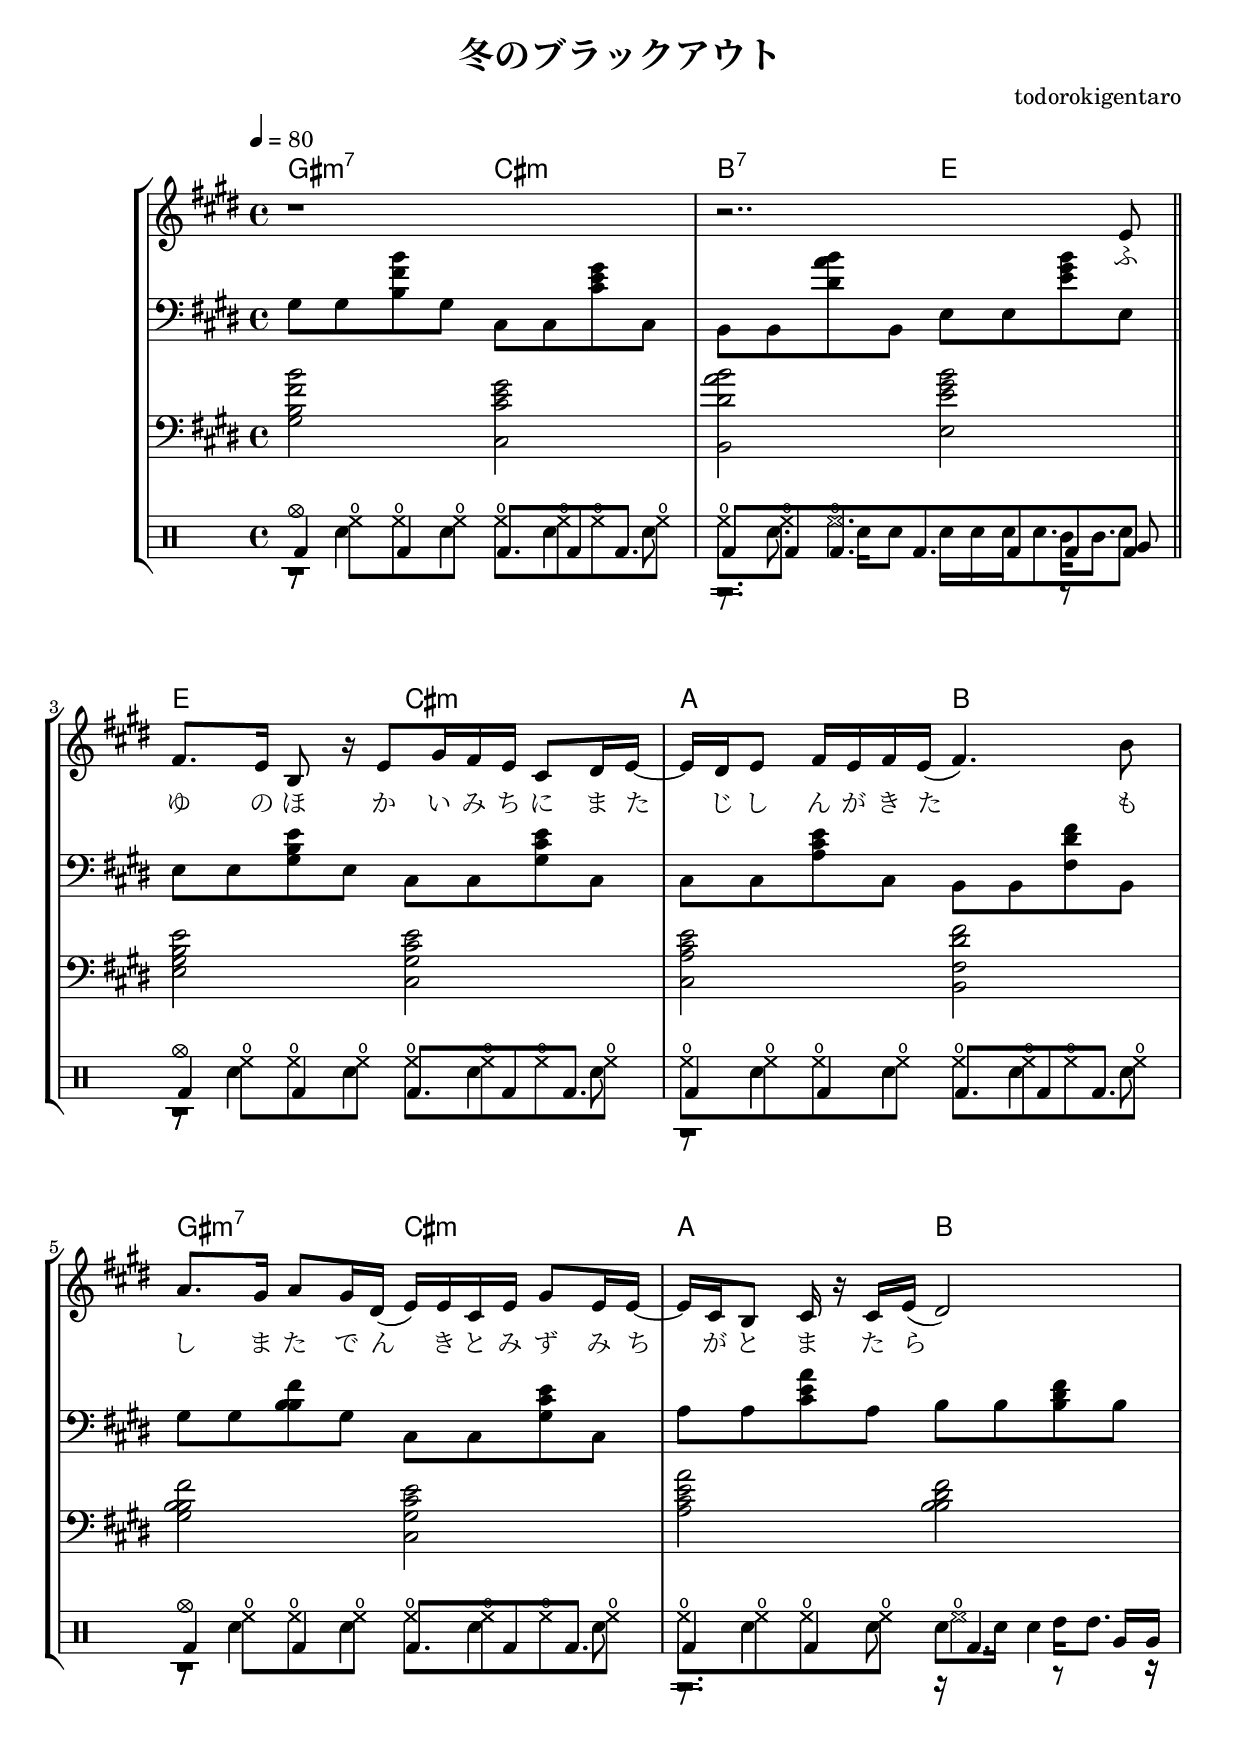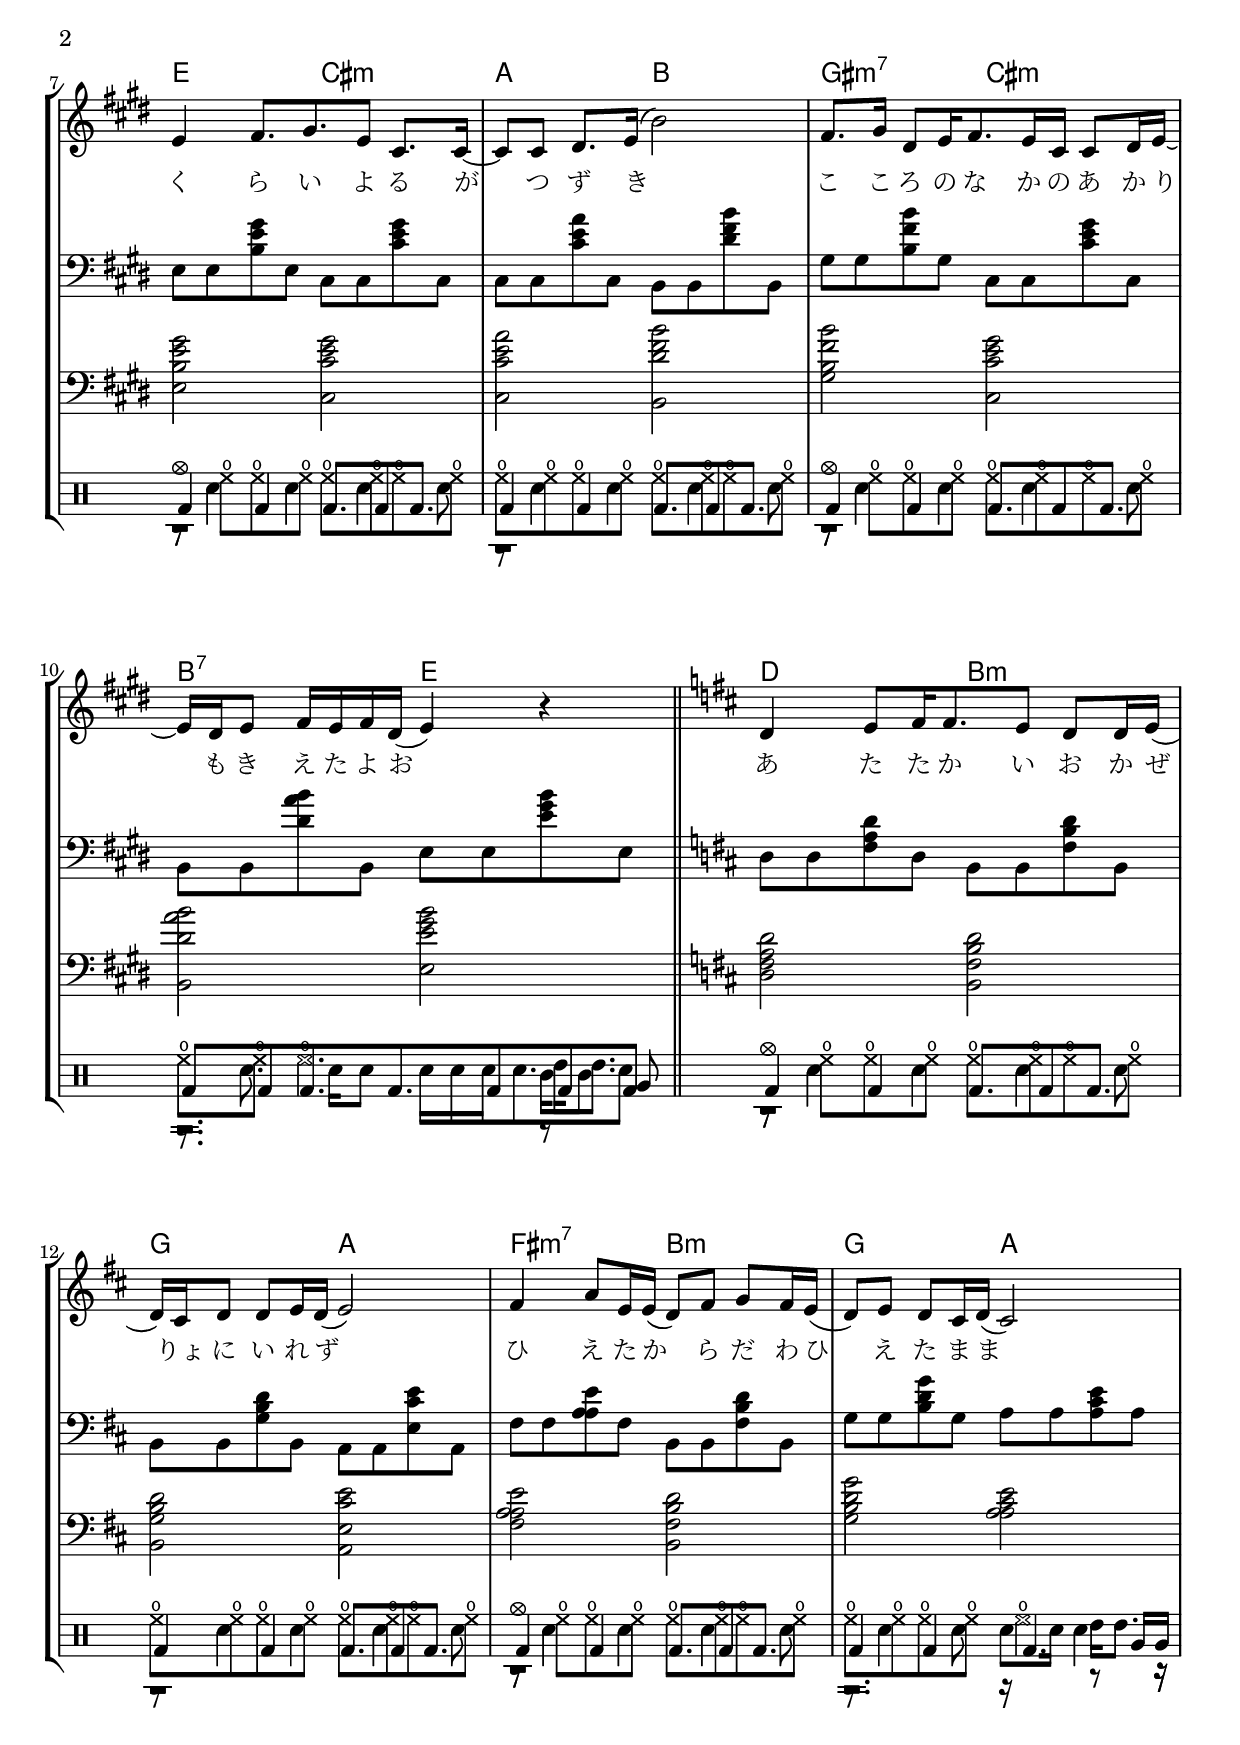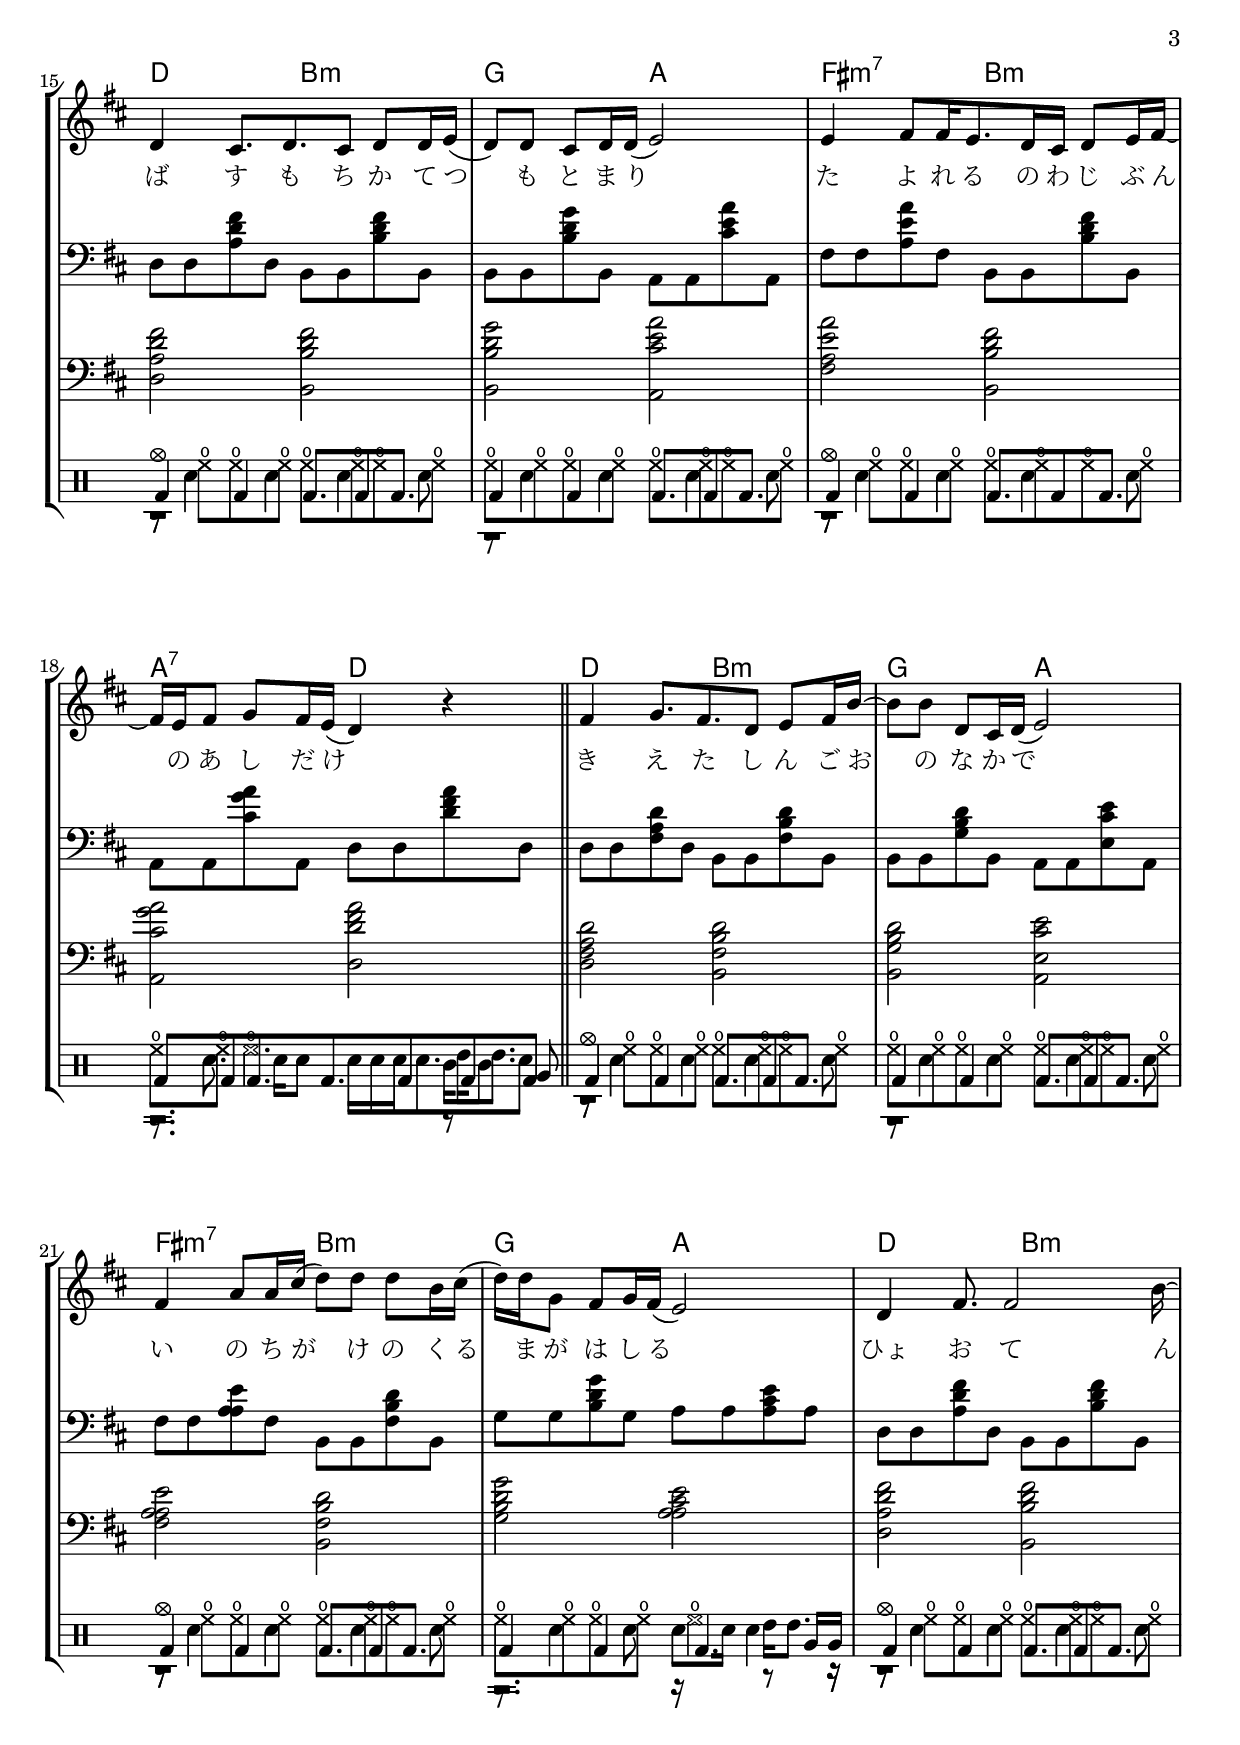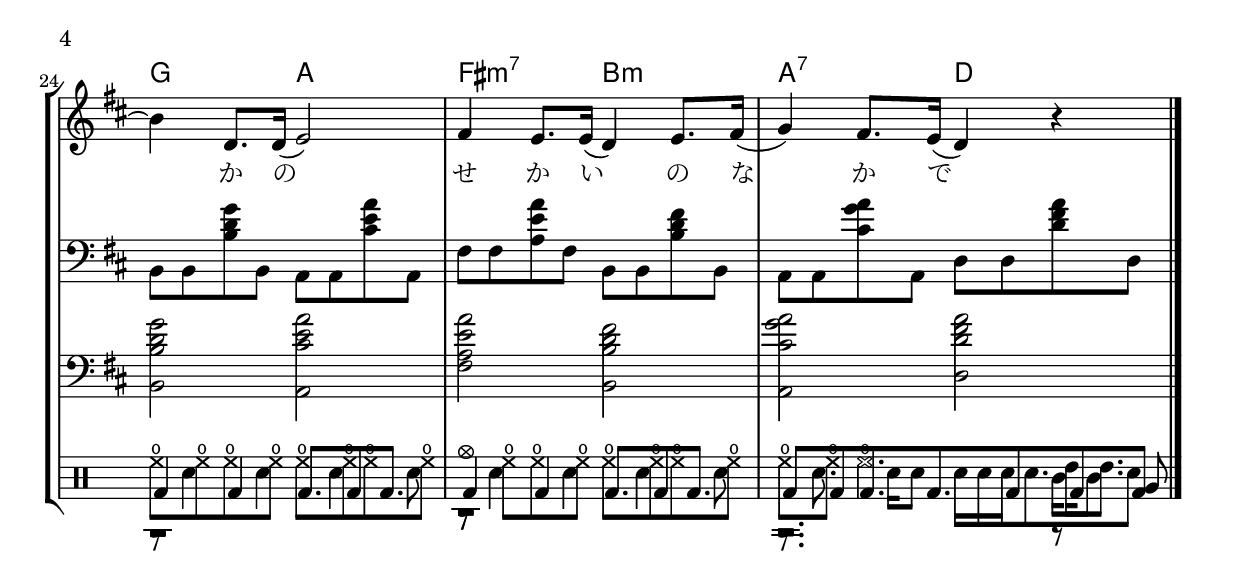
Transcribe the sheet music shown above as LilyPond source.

\version "2.12.1"

\header {
	title = \markup {冬のブラックアウト}
	composer = \markup \center-column {todorokigentaro}
}

harmony = \chordmode {
	gis2:min7 cis:m b:7 e 

	e cis:m a b gis:min7 cis:m a b e cis:m a b gis:min7 cis:m b:7 e 

	d b:m g a fis:min7 b:m g a d b:m g a fis:min7 b:m a:7 d 

	d b:m g a fis:min7 b:m g a d b:m g a fis:min7 b:m a:7 d 
}

melody = {
	\key e \major
	\tempo 4 = 80
	r1 | r2.. 
	\set Staff.midiInstrument = #"fss0.34"
	e'8 
	fis'8.  e'16  b8  r16  e'8  gis'16  fis'16  e'16  cis'8  dis'16  e'16~ 
	e'16  dis'16  e'8  fis'16  e'16  fis'16  e'16  (fis'4.)  b'8 
	a'8.  gis'16  a'8  gis'16  dis'16  (e'16)  e'16  cis'16  e'16  gis'8  e'16  e'16~ 
	e'16  cis'16  b8  cis'16  r16  cis'16  e'16  (dis'2) 
	e'4  fis'8.  gis'8.  e'8  cis'8.  cis'16~ 
	cis'8  cis'8  dis'8.  e'16  (b'2) 
	fis'8.  gis'16  dis'8  e'16  fis'8.  e'16  cis'16  cis'8  dis'16  e'16~ 
	e'16  dis'16  e'8  fis'16  e'16  fis'16  dis'16  (e'4)  	r4 	\set Staff.midiInstrument = #"fss0.34"
		\key d \major
 d'4  e'8  fis'16  fis'8.  e'8  d'8  d'16  e'16 
	(d'16)  cis'16  d'8  d'8  e'16  d'16  (e'2) 
	fis'4  a'8  e'16  e'16  (d'8)  fis'8  g'8  fis'16  e'16 
	(d'8)  e'8  d'8  cis'16  d'16  (cis'2) 
	d'4  cis'8.  d'8.  cis'8  d'8  d'16  e'16 
	(d'8)  d'8  cis'8  d'16  d'16  (e'2) 
	e'4  fis'8  fis'16  e'8.  d'16  cis'16  d'8  e'16  fis'16~ 
	fis'16  e'16  fis'8  g'8  fis'16  e'16  (d'4)  	r4 	\set Staff.midiInstrument = #"fss0.34"
	 fis'4  g'8.  fis'8.  d'8  e'8  fis'16  b'16~ 
	b'8  b'8  d'8  cis'16  d'16  (e'2) 
	fis'4  a'8  a'16  cis''16  (d''8)  d''8  d''8  b'16  cis''16 
	(d''16)  d''16  g'8  fis'8  g'16  fis'16  (e'2) 
	d'4  fis'8.  fis'2  b'16~ 
	b'4  d'8.  d'16  (e'2) 
	fis'4  e'8.  e'16  (d'4)  e'8.  fis'16 
	(g'4)  fis'8.  e'16  (d'4)  	r4 	\bar "|."
}

words = \lyricmode {
	
	ふ  ゆ  の  ほ  か  い  み  ち  に  ま  た  じ  し  ん  が  き  た  も  し  ま  た  で  ん  き  と  み  ず  み  ち  が  と  ま  た  ら  く  ら  い  よ  る  が  つ  ず  き  こ  こ  ろ  の  な  か  の  あ  か  り  も  き  え  た  よ  お  
	あ  た  た  か  い  お  か  ぜ  りょ  に  い  れ  ず  ひ  え  た  か  ら  だ  わ  ひ  え  た  ま  ま  ば  す  も  ち  か  て  つ  も  と  ま  り  た  よ  れ  る  の  わ  じ  ぶ  ん  の  あ  し  だ  け  
	き  え  た  し  ん  ご  お  の  な  か  で  い  の  ち  が  け  の  く  る  ま  が  は  し  る  ひょ  お  て  ん  か  の  せ  か  い  の  な  か  で  
}

tempochange = {
	\tempo 4 = 80
	r1 | r1 \bar "||"
	\tempo 4 = 80
	r1 | r1 | r1 | r1 | r1 | r1 | r1 | r1 \bar "||"
	\tempo 4 = 80
	r1 | r1 | r1 | r1 | r1 | r1 | r1 | r1 \bar "||"
	\tempo 4 = 80
	r1 | r1 | r1 | r1 | r1 | r1 | r1 | r1 \bar "|."
}

mainacc = {
	\clef bass
	\set Staff.midiInstrument = #"Distorted Guitar"
	\key e \major
	\tempo 4 = 80
	gis8 gis8 <b fis' b'>8 gis8
	cis8 cis8 <cis' e' gis'>8 cis8
	b,8 b,8 <dis' a' b'>8 b,8
	e8 e8 <e' gis' b'>8 e8
	\bar "||"

	\set Staff.midiInstrument = #"Distorted Guitar"
	e8 e8 <gis b e'>8 e8
	cis8 cis8 <gis cis' e'>8 cis8
	cis8 cis8 <a cis' e'>8 cis8
	b,8 b,8 <fis dis' fis'>8 b,8
	gis8 gis8 <b b fis'>8 gis8
	cis8 cis8 <gis cis' e'>8 cis8
	a8 a8 <cis' e' a'>8 a8
	b8 b8 <b dis' fis'>8 b8
	e8 e8 <b e' gis'>8 e8
	cis8 cis8 <cis' e' gis'>8 cis8
	cis8 cis8 <cis' e' a'>8 cis8
	b,8 b,8 <dis' fis' b'>8 b,8
	gis8 gis8 <b fis' b'>8 gis8
	cis8 cis8 <cis' e' gis'>8 cis8
	b,8 b,8 <dis' a' b'>8 b,8
	e8 e8 <e' gis' b'>8 e8
	\bar "||"

	\set Staff.midiInstrument = #"Distorted Guitar"
	\key d \major
	d8 d8 <fis a d'>8 d8
	b,8 b,8 <fis b d'>8 b,8
	b,8 b,8 <g b d'>8 b,8
	a,8 a,8 <e cis' e'>8 a,8
	fis8 fis8 <a a e'>8 fis8
	b,8 b,8 <fis b d'>8 b,8
	g8 g8 <b d' g'>8 g8
	a8 a8 <a cis' e'>8 a8
	d8 d8 <a d' fis'>8 d8
	b,8 b,8 <b d' fis'>8 b,8
	b,8 b,8 <b d' g'>8 b,8
	a,8 a,8 <cis' e' a'>8 a,8
	fis8 fis8 <a e' a'>8 fis8
	b,8 b,8 <b d' fis'>8 b,8
	a,8 a,8 <cis' g' a'>8 a,8
	d8 d8 <d' fis' a'>8 d8
	\bar "||"

	\set Staff.midiInstrument = #"Distorted Guitar"
	d8 d8 <fis a d'>8 d8
	b,8 b,8 <fis b d'>8 b,8
	b,8 b,8 <g b d'>8 b,8
	a,8 a,8 <e cis' e'>8 a,8
	fis8 fis8 <a a e'>8 fis8
	b,8 b,8 <fis b d'>8 b,8
	g8 g8 <b d' g'>8 g8
	a8 a8 <a cis' e'>8 a8
	d8 d8 <a d' fis'>8 d8
	b,8 b,8 <b d' fis'>8 b,8
	b,8 b,8 <b d' g'>8 b,8
	a,8 a,8 <cis' e' a'>8 a,8
	fis8 fis8 <a e' a'>8 fis8
	b,8 b,8 <b d' fis'>8 b,8
	a,8 a,8 <cis' g' a'>8 a,8
	d8 d8 <d' fis' a'>8 d8
	\bar "|."
}

subacc = {
	\clef bass
	\set Staff.midiInstrument = #"Electric Bass (finger)"
	\key e \major
	\tempo 4 = 80
	<gis b fis' b'>2
	<cis cis' e' gis'>2
	<b, dis' a' b'>2
	<e e' gis' b'>2
	\bar "||"

	\set Staff.midiInstrument = #"Electric Bass (finger)"
	<e gis b e'>2
	<cis gis cis' e'>2
	<cis a cis' e'>2
	<b, fis dis' fis'>2
	<gis b b fis'>2
	<cis gis cis' e'>2
	<a cis' e' a'>2
	<b b dis' fis'>2
	<e b e' gis'>2
	<cis cis' e' gis'>2
	<cis cis' e' a'>2
	<b, dis' fis' b'>2
	<gis b fis' b'>2
	<cis cis' e' gis'>2
	<b, dis' a' b'>2
	<e e' gis' b'>2
	\bar "||"

	\set Staff.midiInstrument = #"Electric Bass (finger)"
	\key d \major
	<d fis a d'>2
	<b, fis b d'>2
	<b, g b d'>2
	<a, e cis' e'>2
	<fis a a e'>2
	<b, fis b d'>2
	<g b d' g'>2
	<a a cis' e'>2
	<d a d' fis'>2
	<b, b d' fis'>2
	<b, b d' g'>2
	<a, cis' e' a'>2
	<fis a e' a'>2
	<b, b d' fis'>2
	<a, cis' g' a'>2
	<d d' fis' a'>2
	\bar "||"

	\set Staff.midiInstrument = #"Electric Bass (finger)"
	<d fis a d'>2
	<b, fis b d'>2
	<b, g b d'>2
	<a, e cis' e'>2
	<fis a a e'>2
	<b, fis b d'>2
	<g b d' g'>2
	<a a cis' e'>2
	<d a d' fis'>2
	<b, b d' fis'>2
	<b, b d' g'>2
	<a, cis' e' a'>2
	<fis a e' a'>2
	<b, b d' fis'>2
	<a, cis' g' a'>2
	<d d' fis' a'>2
	\bar "|."
}

percA = {
	\drummode {
	r8 hho8 hho8 hho8 hho8 hho8 hho8 hho8  |hho8 hho8 hho2.  \bar "||"
	r8 hho8 hho8 hho8 hho8 hho8 hho8 hho8  |hho8 hho8 hho8 hho8 hho8 hho8 hho8 hho8  |r8 hho8 hho8 hho8 hho8 hho8 hho8 hho8  |hho8 hho8 hho8 hho8 hho2  |r8 hho8 hho8 hho8 hho8 hho8 hho8 hho8  |hho8 hho8 hho8 hho8 hho8 hho8 hho8 hho8  |r8 hho8 hho8 hho8 hho8 hho8 hho8 hho8  |hho8 hho8 hho2.  \bar "||"
	r8 hho8 hho8 hho8 hho8 hho8 hho8 hho8  |hho8 hho8 hho8 hho8 hho8 hho8 hho8 hho8  |r8 hho8 hho8 hho8 hho8 hho8 hho8 hho8  |hho8 hho8 hho8 hho8 hho2  |r8 hho8 hho8 hho8 hho8 hho8 hho8 hho8  |hho8 hho8 hho8 hho8 hho8 hho8 hho8 hho8  |r8 hho8 hho8 hho8 hho8 hho8 hho8 hho8  |hho8 hho8 hho2.  \bar "||"
	r8 hho8 hho8 hho8 hho8 hho8 hho8 hho8  |hho8 hho8 hho8 hho8 hho8 hho8 hho8 hho8  |r8 hho8 hho8 hho8 hho8 hho8 hho8 hho8  |hho8 hho8 hho8 hho8 hho2  |r8 hho8 hho8 hho8 hho8 hho8 hho8 hho8  |hho8 hho8 hho8 hho8 hho8 hho8 hho8 hho8  |r8 hho8 hho8 hho8 hho8 hho8 hho8 hho8  |hho8 hho8 hho2.  \bar "|."
	}
}

percB = {
	\drummode {
	r8 sn4 sn4 sn4 sn8  |r8 sn8. sn16 sn8 sn16 sn16 sn16 sn8. sn8  \bar "||"
	r8 sn4 sn4 sn4 sn8  |r8 sn4 sn4 sn4 sn8  |r8 sn4 sn4 sn4 sn8  |r8 sn4 sn8 sn8 sn16 sn4 r16  |r8 sn4 sn4 sn4 sn8  |r8 sn4 sn4 sn4 sn8  |r8 sn4 sn4 sn4 sn8  |r8 sn8. sn16 sn8 sn16 sn16 sn16 sn8. sn8  \bar "||"
	r8 sn4 sn4 sn4 sn8  |r8 sn4 sn4 sn4 sn8  |r8 sn4 sn4 sn4 sn8  |r8 sn4 sn8 sn8 sn16 sn4 r16  |r8 sn4 sn4 sn4 sn8  |r8 sn4 sn4 sn4 sn8  |r8 sn4 sn4 sn4 sn8  |r8 sn8. sn16 sn8 sn16 sn16 sn16 sn8. sn8  \bar "||"
	r8 sn4 sn4 sn4 sn8  |r8 sn4 sn4 sn4 sn8  |r8 sn4 sn4 sn4 sn8  |r8 sn4 sn8 sn8 sn16 sn4 r16  |r8 sn4 sn4 sn4 sn8  |r8 sn4 sn4 sn4 sn8  |r8 sn4 sn4 sn4 sn8  |r8 sn8. sn16 sn8 sn16 sn16 sn16 sn8. sn8  \bar "|."
	}
}

percC = {
	\drummode {
	bd4 bd4 bd8. bd8 bd8.  |bd8 bd8 bd8. bd8. bd8 bd8 bd8  \bar "||"
	bd4 bd4 bd8. bd8 bd8.  |bd4 bd4 bd8. bd8 bd8.  |bd4 bd4 bd8. bd8 bd8.  |bd4 bd4 r16 bd4. r16  |bd4 bd4 bd8. bd8 bd8.  |bd4 bd4 bd8. bd8 bd8.  |bd4 bd4 bd8. bd8 bd8.  |bd8 bd8 bd8. bd8. bd8 bd8 bd8  \bar "||"
	bd4 bd4 bd8. bd8 bd8.  |bd4 bd4 bd8. bd8 bd8.  |bd4 bd4 bd8. bd8 bd8.  |bd4 bd4 r16 bd4. r16  |bd4 bd4 bd8. bd8 bd8.  |bd4 bd4 bd8. bd8 bd8.  |bd4 bd4 bd8. bd8 bd8.  |bd8 bd8 bd8. bd8. bd8 bd8 bd8  \bar "||"
	bd4 bd4 bd8. bd8 bd8.  |bd4 bd4 bd8. bd8 bd8.  |bd4 bd4 bd8. bd8 bd8.  |bd4 bd4 r16 bd4. r16  |bd4 bd4 bd8. bd8 bd8.  |bd4 bd4 bd8. bd8 bd8.  |bd4 bd4 bd8. bd8 bd8.  |bd8 bd8 bd8. bd8. bd8 bd8 bd8  \bar "|."
	}
}

percD = {
	\drummode {
	cymc1  |r1  \bar "||"
	cymc1  |r1  |cymc1  |r1  |cymc1  |r1  |cymc1  |r1  \bar "||"
	cymc1  |r1  |cymc1  |r1  |cymc1  |r1  |cymc1  |r1  \bar "||"
	cymc1  |r1  |cymc1  |r1  |cymc1  |r1  |cymc1  |r1  \bar "|."
	}
}

percE = {
	\drummode {
	r1 |r1 \bar "||"
	r1 |r1 |r1 |r2. tommh16 tommh8.  |r1 |r1 |r1 |r2. tommh16 tommh8.  \bar "||"
	r1 |r1 |r1 |r2. tommh16 tommh8.  |r1 |r1 |r1 |r2. tommh16 tommh8.  \bar "||"
	r1 |r1 |r1 |r2. tommh16 tommh8.  |r1 |r1 |r1 |r2. tommh16 tommh8.  \bar "|."
	}
}

percF = {
	\drummode {
	r1 |r2. r8 tomfh8  \bar "||"
	r1 |r1 |r1 |r2. r8 tomfh16 tomfh16  |r1 |r1 |r1 |r2. r8 tomfh8  \bar "||"
	r1 |r1 |r1 |r2. r8 tomfh16 tomfh16  |r1 |r1 |r1 |r2. r8 tomfh8  \bar "||"
	r1 |r1 |r1 |r2. r8 tomfh16 tomfh16  |r1 |r1 |r1 |r2. r8 tomfh8  \bar "|."
	}
}

percG = {
	\drummode {
	r1 |r2. tomml16 tomml8.  \bar "||"
	r1 |r1 |r1 |r1 |r1 |r1 |r1 |r2. tomml16 tomml8.  \bar "||"
	r1 |r1 |r1 |r1 |r1 |r1 |r1 |r2. tomml16 tomml8.  \bar "||"
	r1 |r1 |r1 |r1 |r1 |r1 |r1 |r2. tomml16 tomml8.  \bar "|."
	}
}

\score {
	<<
		\new StaffGroup <<
			\new ChordNames {\harmony}
			\new Voice = "melody" {\melody}
			\new Lyrics \lyricsto "melody" \words
			\new Staff = "mainacc" {\mainacc}
			\new Staff = "subacc" {\subacc}
			\new DrumStaff <<
				\new DrumVoice {\percA}
				\new DrumVoice {\percB}
				\new DrumVoice {\percC}
				\new DrumVoice {\percD}
				\new DrumVoice {\percE}
				\new DrumVoice {\percF}
				\new DrumVoice {\percG}
			>>
		>>
	>>
	\layout { }
}
